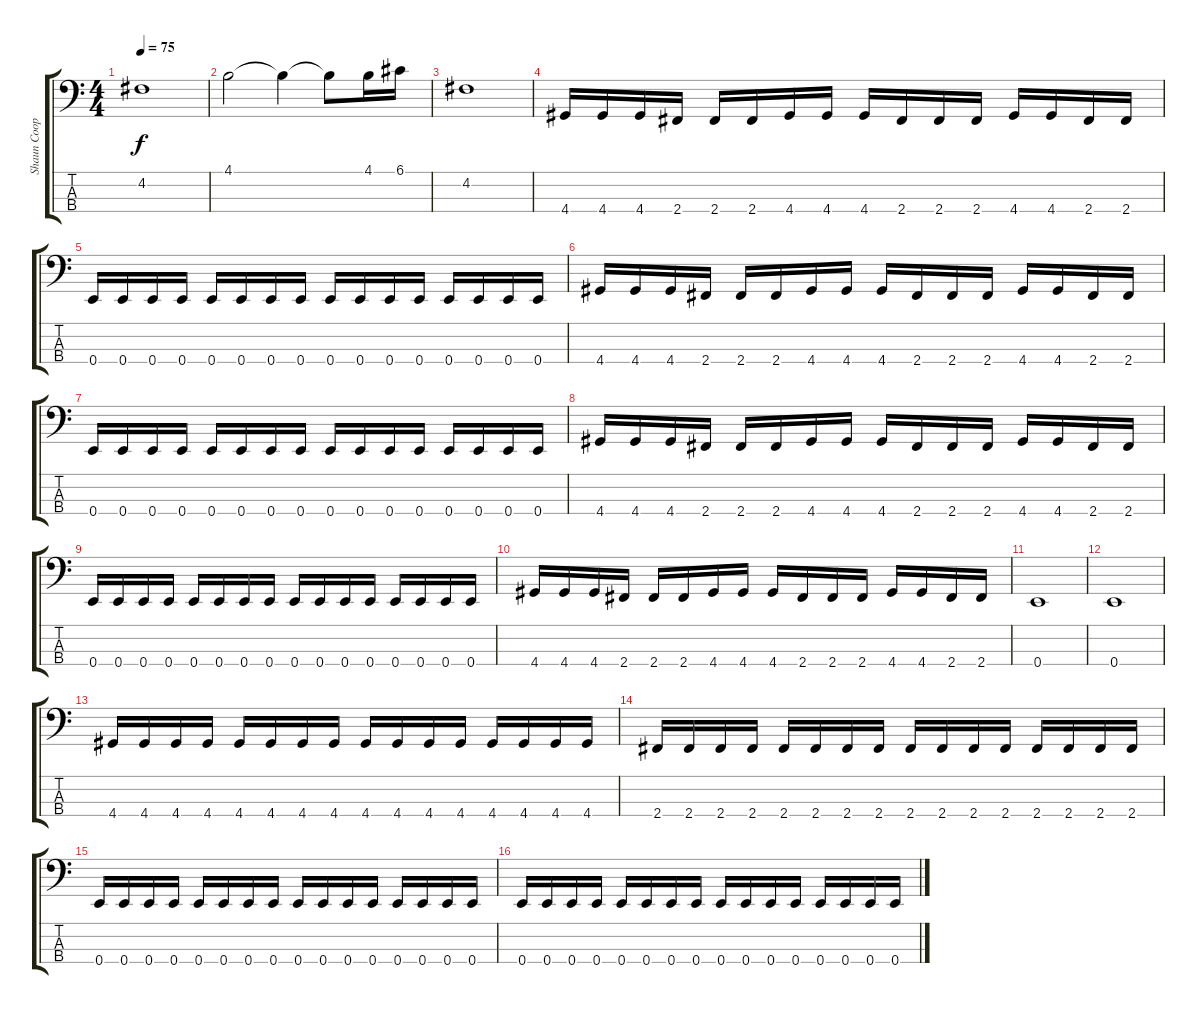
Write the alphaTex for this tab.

\track ("Shaun Cooper (Bass)" "Shaun Coop") {instrument electricbassfinger}
\staff {score tabs}
\tuning (G2 D2 A1 E1) {hide}
\ts (4 4)
\tempo 75
\clef f4
\ks c
4.2.1{dy f} |
4.1.2 4.1{t}.4 4.1{t}.8 4.1.16 6.1.16 |
4.2.1 |
4.4.16 4.4.16 4.4.16 2.4.16 2.4.16 2.4.16 4.4.16 4.4.16 4.4.16 2.4.16 2.4.16 2.4.16 4.4.16 4.4.16 2.4.16 2.4.16 |
0.4.16 0.4.16 0.4.16 0.4.16 0.4.16 0.4.16 0.4.16 0.4.16 0.4.16 0.4.16 0.4.16 0.4.16 0.4.16 0.4.16 0.4.16 0.4.16 |
4.4.16 4.4.16 4.4.16 2.4.16 2.4.16 2.4.16 4.4.16 4.4.16 4.4.16 2.4.16 2.4.16 2.4.16 4.4.16 4.4.16 2.4.16 2.4.16 |
0.4.16 0.4.16 0.4.16 0.4.16 0.4.16 0.4.16 0.4.16 0.4.16 0.4.16 0.4.16 0.4.16 0.4.16 0.4.16 0.4.16 0.4.16 0.4.16 |
4.4.16 4.4.16 4.4.16 2.4.16 2.4.16 2.4.16 4.4.16 4.4.16 4.4.16 2.4.16 2.4.16 2.4.16 4.4.16 4.4.16 2.4.16 2.4.16 |
0.4.16 0.4.16 0.4.16 0.4.16 0.4.16 0.4.16 0.4.16 0.4.16 0.4.16 0.4.16 0.4.16 0.4.16 0.4.16 0.4.16 0.4.16 0.4.16 |
4.4.16 4.4.16 4.4.16 2.4.16 2.4.16 2.4.16 4.4.16 4.4.16 4.4.16 2.4.16 2.4.16 2.4.16 4.4.16 4.4.16 2.4.16 2.4.16 |
0.4.1 |
0.4.1 |
4.4.16 4.4.16 4.4.16 4.4.16 4.4.16 4.4.16 4.4.16 4.4.16 4.4.16 4.4.16 4.4.16 4.4.16 4.4.16 4.4.16 4.4.16 4.4.16 |
2.4.16 2.4.16 2.4.16 2.4.16 2.4.16 2.4.16 2.4.16 2.4.16 2.4.16 2.4.16 2.4.16 2.4.16 2.4.16 2.4.16 2.4.16 2.4.16 |
0.4.16 0.4.16 0.4.16 0.4.16 0.4.16 0.4.16 0.4.16 0.4.16 0.4.16 0.4.16 0.4.16 0.4.16 0.4.16 0.4.16 0.4.16 0.4.16 |
0.4.16 0.4.16 0.4.16 0.4.16 0.4.16 0.4.16 0.4.16 0.4.16 0.4.16 0.4.16 0.4.16 0.4.16 0.4.16 0.4.16 0.4.16 0.4.16
